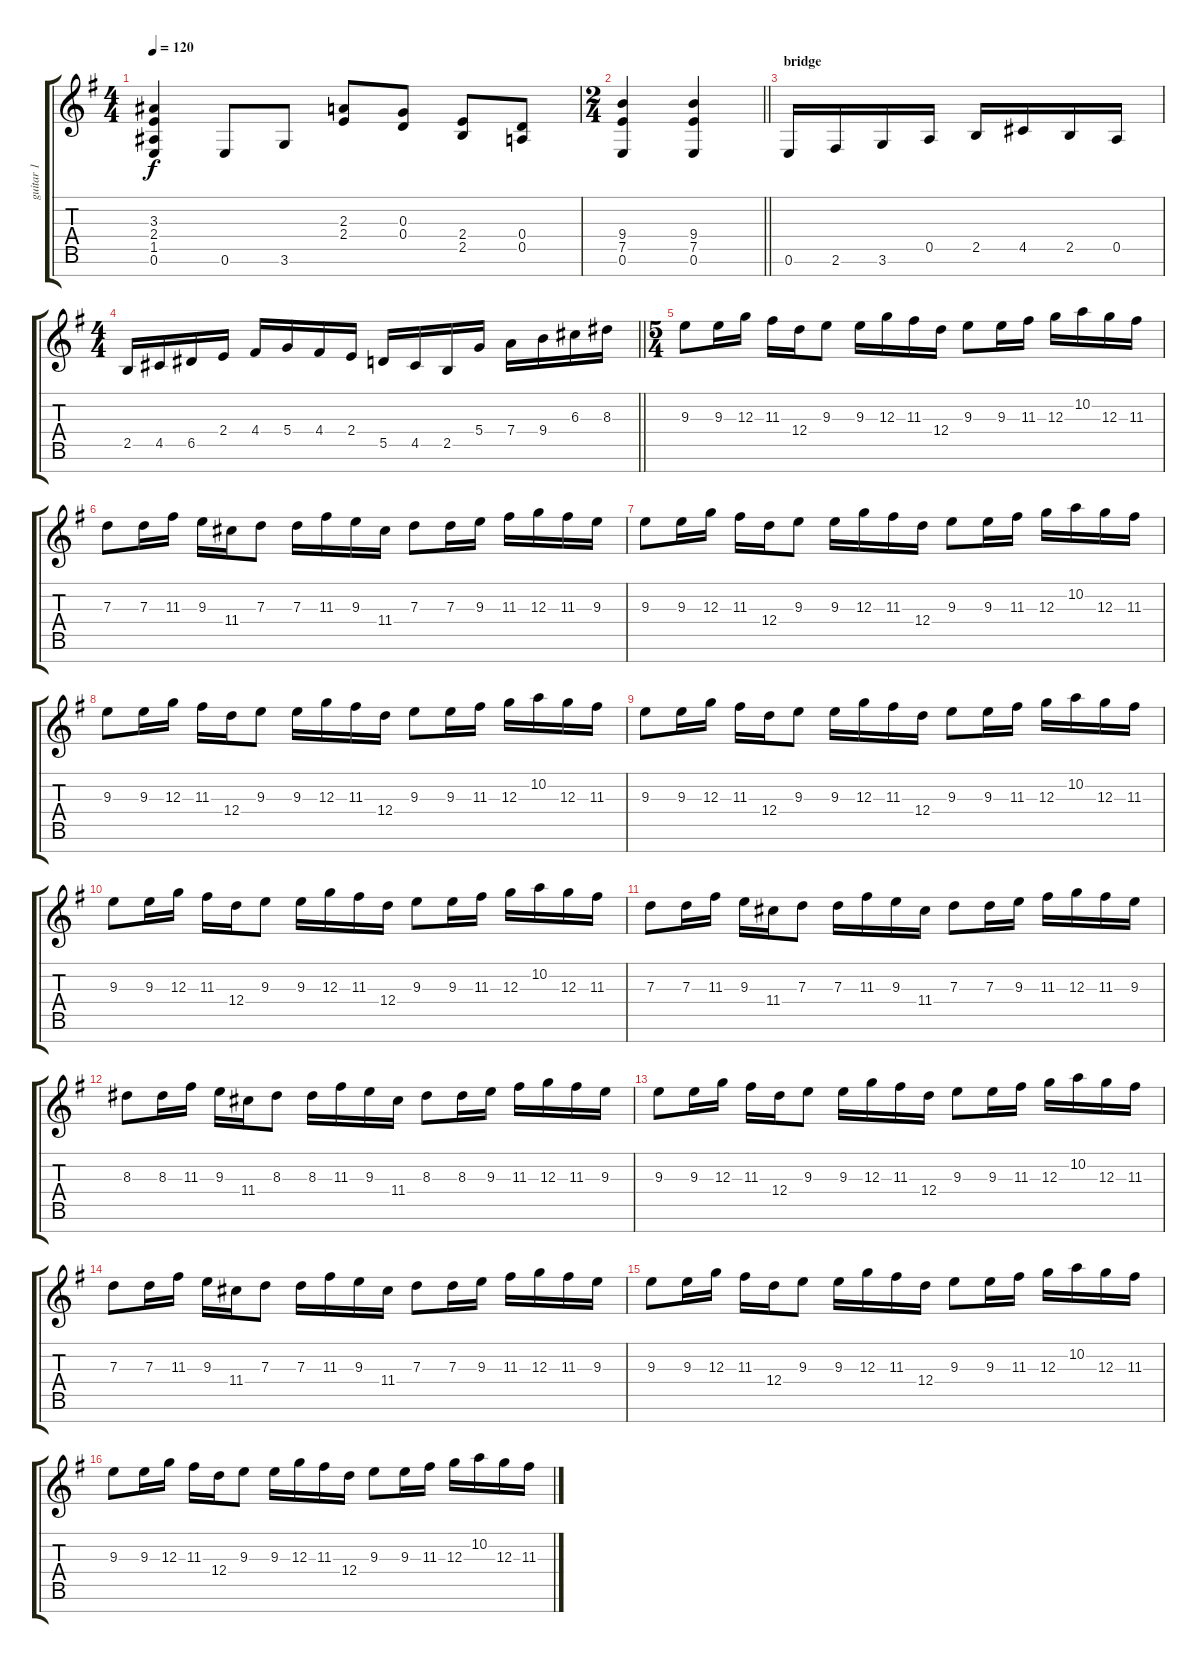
\track ("guitar 1" "guitar 1") {instrument distortionguitar}
\staff {score tabs}
\tuning (E4 B3 G3 D3 A2 E2 B1) {hide}
\ts (4 4)
\tempo 120
\clef g2
\ks g
(3.3{t} 2.4{t} 1.5{t} 0.6{t}).4{dy f} 0.6.8{volume 8} 3.6.8 (2.3 2.4).8 (0.3 0.4).8 (2.4 2.5).8 (0.4 0.5).8 |
\ts (2 4)
\barLineRight lightlight
(9.4 7.5 0.6).4 (9.4 7.5 0.6).4 |
\section ("" "bridge")
0.6.16 2.6.16 3.6.16 0.5.16 2.5.16 4.5.16 2.5.16 0.5.16 |
\ts (4 4)
\barLineRight lightlight
2.5.16 4.5.16 6.5.16 2.4.16 4.4.16 5.4.16 4.4.16 2.4.16 5.5.16 4.5.16 2.5.16 5.4.16 7.4.16 9.4.16 6.3.16 8.3.16 |
\ts (5 4)
9.3.8{volume 11} 9.3.16 12.3.16 11.3.16 12.4.16 9.3.8 9.3.16 12.3.16 11.3.16 12.4.16 9.3.8 9.3.16 11.3.16 12.3.16 10.2.16 12.3.16 11.3.16 |
7.3.8 7.3.16 11.3.16 9.3.16 11.4.16 7.3.8 7.3.16 11.3.16 9.3.16 11.4.16 7.3.8 7.3.16 9.3.16 11.3.16 12.3.16 11.3.16 9.3.16 |
9.3.8 9.3.16 12.3.16 11.3.16 12.4.16 9.3.8 9.3.16 12.3.16 11.3.16 12.4.16 9.3.8 9.3.16 11.3.16 12.3.16 10.2.16 12.3.16 11.3.16 |
9.3.8 9.3.16 12.3.16 11.3.16 12.4.16 9.3.8 9.3.16 12.3.16 11.3.16 12.4.16 9.3.8 9.3.16 11.3.16 12.3.16 10.2.16 12.3.16 11.3.16 |
9.3.8 9.3.16 12.3.16 11.3.16 12.4.16 9.3.8 9.3.16 12.3.16 11.3.16 12.4.16 9.3.8 9.3.16 11.3.16 12.3.16 10.2.16 12.3.16 11.3.16 |
\ks eminor
9.3.8 9.3.16 12.3.16 11.3.16 12.4.16 9.3.8 9.3.16 12.3.16 11.3.16 12.4.16 9.3.8 9.3.16 11.3.16 12.3.16 10.2.16 12.3.16 11.3.16 |
7.3.8 7.3.16 11.3.16 9.3.16 11.4.16 7.3.8 7.3.16 11.3.16 9.3.16 11.4.16 7.3.8 7.3.16 9.3.16 11.3.16 12.3.16 11.3.16 9.3.16 |
8.3.8 8.3.16 11.3.16 9.3.16 11.4.16 8.3.8 8.3.16 11.3.16 9.3.16 11.4.16 8.3.8 8.3.16 9.3.16 11.3.16 12.3.16 11.3.16 9.3.16 |
9.3.8 9.3.16 12.3.16 11.3.16 12.4.16 9.3.8 9.3.16 12.3.16 11.3.16 12.4.16 9.3.8 9.3.16 11.3.16 12.3.16 10.2.16 12.3.16 11.3.16 |
7.3.8 7.3.16 11.3.16 9.3.16 11.4.16 7.3.8 7.3.16 11.3.16 9.3.16 11.4.16 7.3.8 7.3.16 9.3.16 11.3.16 12.3.16 11.3.16 9.3.16 |
9.3.8 9.3.16 12.3.16 11.3.16 12.4.16 9.3.8 9.3.16 12.3.16 11.3.16 12.4.16 9.3.8 9.3.16 11.3.16 12.3.16 10.2.16 12.3.16 11.3.16 |
9.3.8 9.3.16 12.3.16 11.3.16 12.4.16 9.3.8 9.3.16 12.3.16 11.3.16 12.4.16 9.3.8 9.3.16 11.3.16 12.3.16 10.2.16 12.3.16 11.3.16
